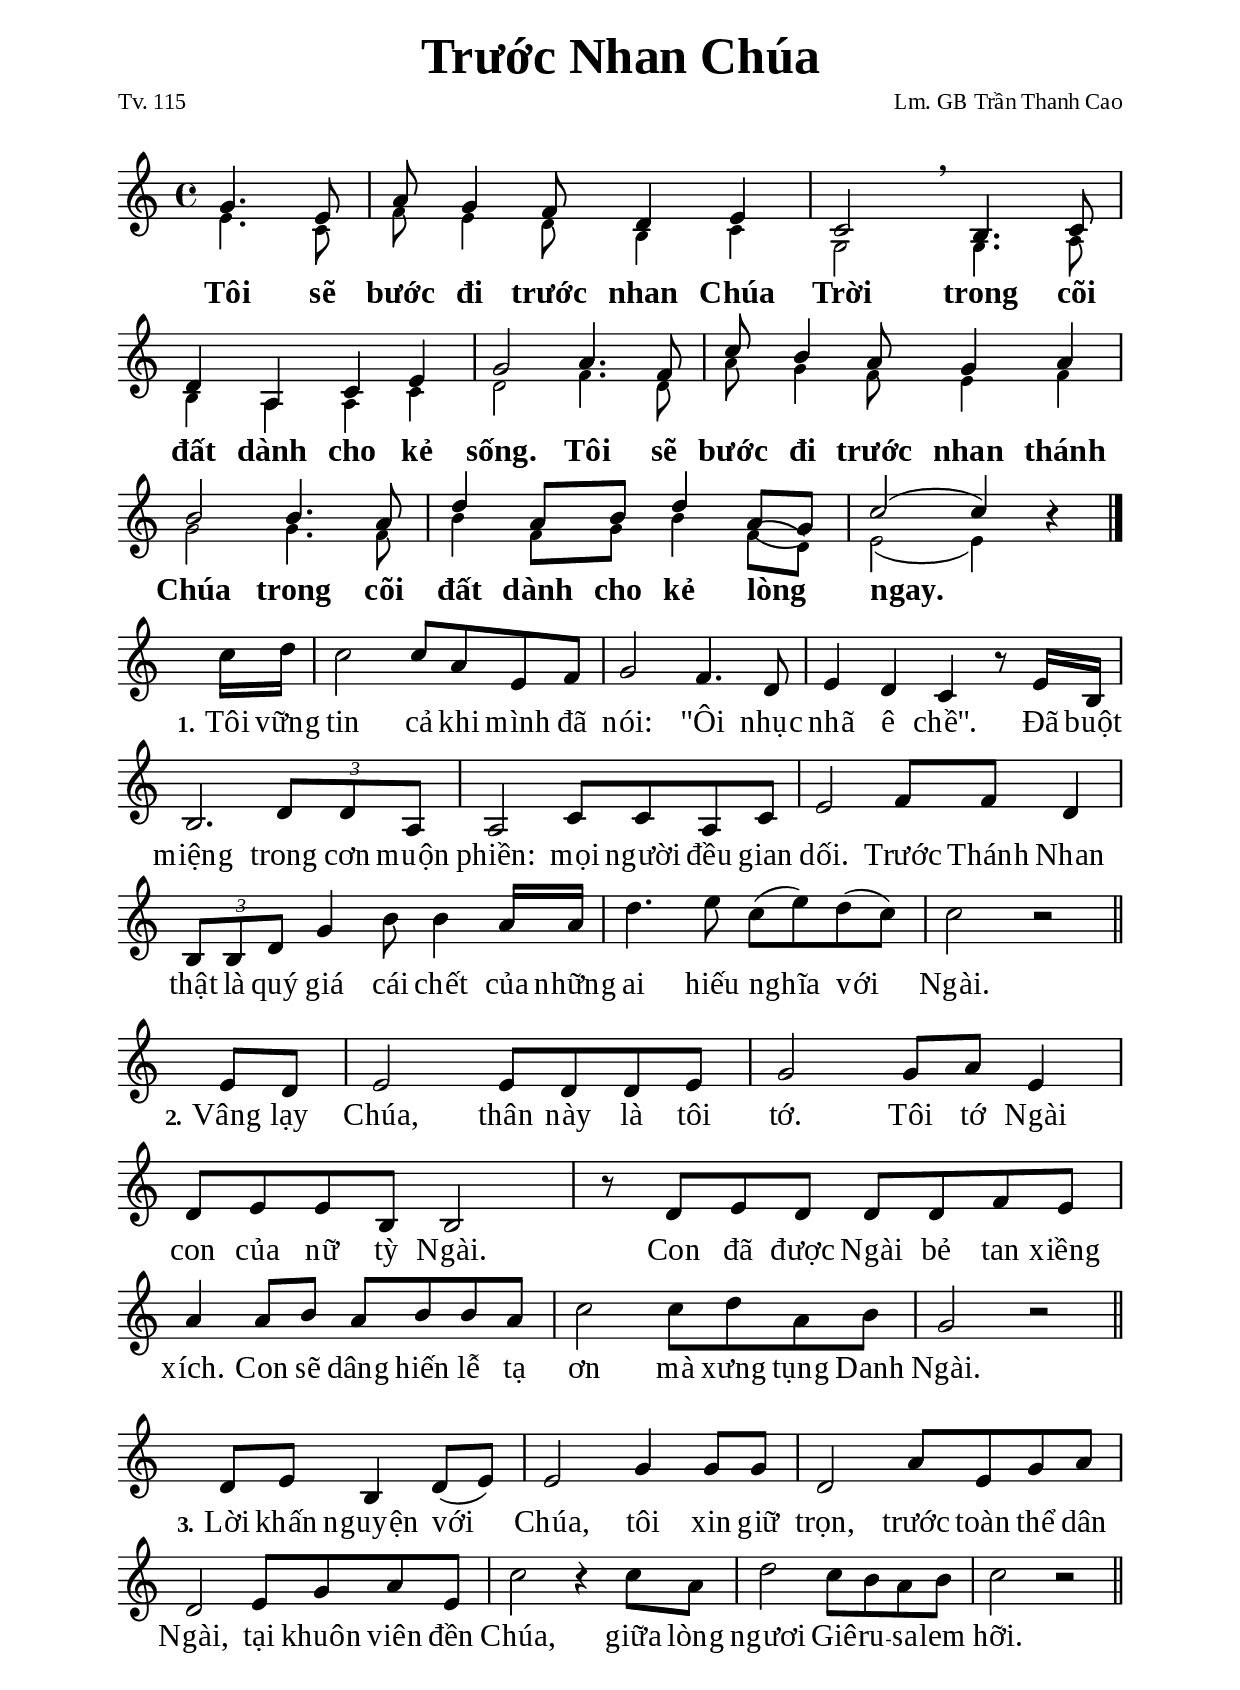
% Cài đặt chung
\version "2.20.0"
\include "english.ly"

\header {
  title = \markup { \fontsize #3 "Trước Nhan Chúa" }
  poet = "Tv. 115"
  composer = "Lm. GB Trần Thanh Cao"
  arranger = " "
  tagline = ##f
}

\paper {
  #(set-paper-size "a4")
  top-margin = 10\mm
  bottom-margin = 10\mm
  left-margin = 20\mm
  right-margin = 20\mm
  indent = #0
  #(define fonts
    (make-pango-font-tree
      "Liberation Serif"
      "Liberation Serif"
      "Liberation Serif"
      (/ 20 20)))
  page-count = #1
}

% Nhạc điệp khúc
nhacDiepKhucSop = \relative c'' {
  \partial 2 g4. e8 |
  a g4 f8 d4 e |
  c2 \breathe b4. c8 |
  d4 a c e |
  g2 a4. f8 |
  c' b4 a8 g4 a |
  b2 b4. a8 |
  d4 a8 b d4 a8 _(g) |
  c2 (c4) r \bar "|."
}

nhacDiepKhucBas = \relative c' {
  \partial 2 e4. c8 |
  f e4 d8 b4 c |
  g2 g4. a8 |
  b4 a a c |
  d2 f4. d8 |
  a' g4 f8 e4 f |
  g2 g4. f8 |
  b4 f8 g b4 f8 ^(d) |
  e2 (e4) r
}

% Nhạc phiên khúc
nhacPhienKhucMot = \relative c'' {
  \partial 8 c16 d |
  c2 c8 a e f |
  g2 f4. d8 |
  e4 d c r8 e16 b |
  b2. \tuplet 3/2 { d8 d a } |
  a2 c8 c a c |
  e2 f8 f d4 |
  \tuplet 3/2 { b8 b d } g4 b8 b4 a16 a |
  d4. e8 c (e) d (c) |
  c2 r \bar "||"
}

nhacPhienKhucHai = \relative c' {
  \partial 4 e8 d |
  e2 e8 d d e |
  g2 g8 a e4 |
  d8 e e b b2 |
  r8 d e d d d f e |
  a4 a8 b a b b a |
  c2 c8 d a b |
  g2 r \bar "||"
}

nhacPhienKhucBa = \relative c' {
  \partial 2. d8 e b4 d8 (e) |
  e2 g4 g8 g |
  d2 a'8 e g a |
  d,2 e8 g a e |
  c'2 r4 c8 a |
  d2 c8 b a b |
  c2 r \bar "||"
}

% Lời điệp khúc
loiDiepKhuc = \lyricmode {
  Tôi sẽ bước đi trước nhan Chúa Trời
  trong cõi đất dành cho kẻ sống.
  Tôi sẽ bước đi trước nhan thánh Chúa
  trong cõi đất dành cho kẻ lòng ngay.
}

% Lời phiên khúc
loiPhienKhucMot = \lyricmode {
  \set stanza = #"1."
  Tôi vững tin cả khi mình đã nói:
  ''Ôi nhục nhã ê chề''.
  Đã buột miệng trong cơn muộn phiền:
  mọi người đều gian dối.
  Trước Thánh Nhan thật là quý giá
  cái chết của những ai hiếu nghĩa với Ngài.
}

loiPhienKhucHai = \lyricmode {
  \set stanza = #"2."
  Vâng lạy Chúa, thân này là tôi tớ.
  Tôi tớ Ngài
  con của nữ tỳ Ngài.
  Con đã được Ngài bẻ tan xiềng xích.
  Con sẽ dâng hiến lễ tạ ơn mà xưng tụng Danh Ngài.
}

loiPhienKhucBa = \lyricmode {
  \set stanza = #"3."
  Lời khấn nguyện với Chúa, tôi xin giữ trọn,
  trước toàn thể dân Ngài, tại khuôn viên đền Chúa,
  giữa lòng ngươi Giê -- ru -- sa -- lem hỡi.
}


% Dàn trang
\score {
  \new ChoirStaff <<
    \new Staff = diepKhuc \with {
        \consists "Merge_rests_engraver"
        \magnifyStaff #(magstep +1)
      }
      <<
      \new Voice = beSop {
        \voiceOne \key c \major \time 4/4 \nhacDiepKhucSop
      }
      \new Voice = beBas {
        \override NoteHead.font-size = #-2
        \voiceTwo \key c \major \time 4/4 \nhacDiepKhucBas
      }
    >>
    \new Lyrics \lyricsto beSop \loiDiepKhuc
  >>
  \layout {
    \override Lyrics.LyricText.font-series = #'bold
    \override Lyrics.LyricText.font-size = #+3
    \override Lyrics.LyricSpace.minimum-distance = #2.0
    \override Score.BarNumber.break-visibility = ##(#f #f #f)
    \override Score.SpacingSpanner.uniform-stretching = ##t
  }
}

\score {
  \new ChoirStaff <<
    \new Staff = phienKhuc \with {
        \magnifyStaff #(magstep +1)
      }
      <<
      \new Voice = beSop {
        \key c \major \time 4/4 \nhacPhienKhucMot
      }
    >>
    \new Lyrics \lyricsto beSop \loiPhienKhucMot
  >>
  \layout {
    \override Staff.TimeSignature.transparent = ##t
    \override Lyrics.LyricText.font-size = #+3
    \override Lyrics.LyricSpace.minimum-distance = #0.5
    \override Score.BarNumber.break-visibility = ##(#f #f #f)
    \override Score.SpacingSpanner.uniform-stretching = ##t
  }
}

\score {
  \new ChoirStaff <<
    \new Staff = phienKhuc \with {
        \magnifyStaff #(magstep +1)
      }
      <<
      \new Voice = beSop {
        \key c \major \time 4/4 \nhacPhienKhucHai
      }
    >>
    \new Lyrics \lyricsto beSop \loiPhienKhucHai
  >>
  \layout {
    \override Staff.TimeSignature.transparent = ##t
    \override Lyrics.LyricText.font-size = #+3
    \override Lyrics.LyricSpace.minimum-distance = #0.5
    \override Score.BarNumber.break-visibility = ##(#f #f #f)
    \override Score.SpacingSpanner.uniform-stretching = ##t
  }
}

\score {
  \new ChoirStaff <<
    \new Staff = phienKhuc \with {
        \magnifyStaff #(magstep +1)
      }
      <<
      \new Voice = beSop {
        \key c \major \time 4/4 \nhacPhienKhucBa
      }
    >>
    \new Lyrics \lyricsto beSop \loiPhienKhucBa
  >>
  \layout {
    \override Staff.TimeSignature.transparent = ##t
    \override Lyrics.LyricText.font-size = #+3
    \override Lyrics.LyricSpace.minimum-distance = #0.5
    \override Score.BarNumber.break-visibility = ##(#f #f #f)
    \override Score.SpacingSpanner.uniform-stretching = ##t
  }
}
